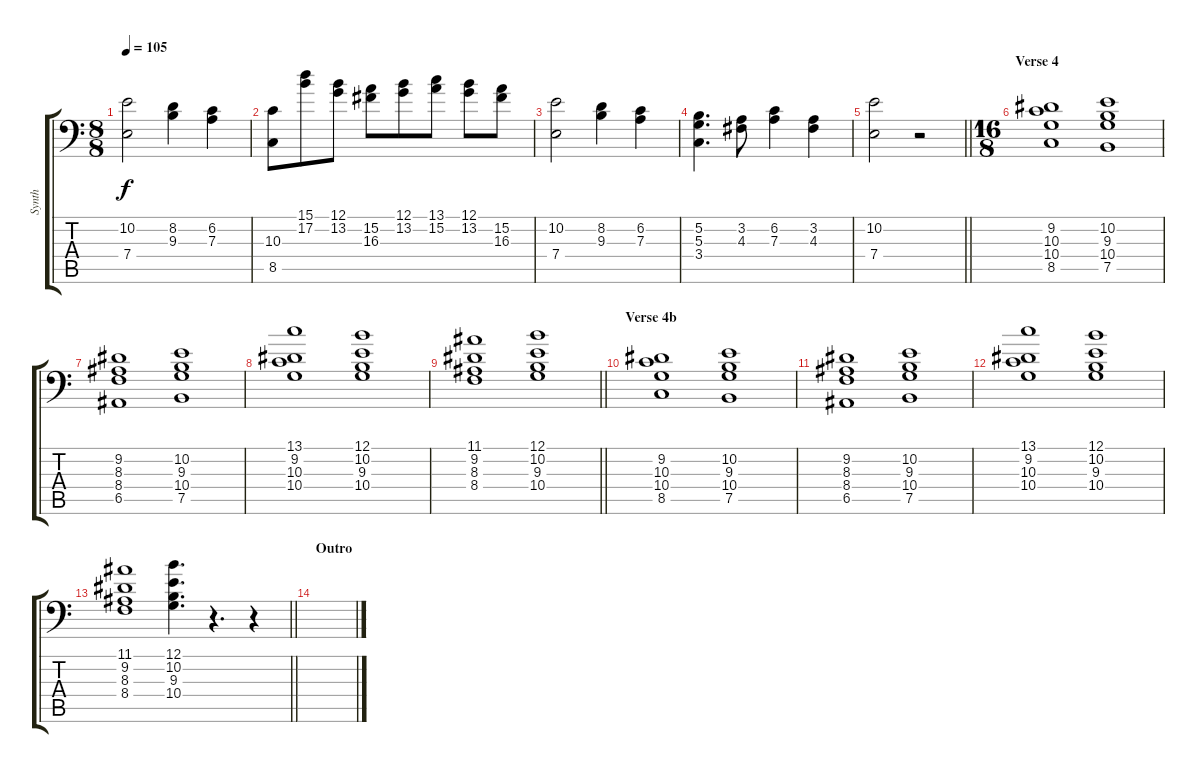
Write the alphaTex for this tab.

\track ("Synth" "Synth") {instrument stringensemble1}
\staff {score tabs}
\tuning (B3 Gb3 D3 A2 E2 A1) {hide}
\ts (8 8)
\tempo 105
\clef f4
\ks c
(10.2 7.4).2{dy f} (8.2 9.3).4 (6.2 7.3).4 |
(10.3 8.5).8 (15.1 17.2).8 (12.1 13.2).8 (15.2 16.3).8 (12.1 13.2).8 (13.1 15.2).8 (12.1 13.2).8 (15.2 16.3).8 |
(10.2 7.4).2 (8.2 9.3).4 (6.2 7.3).4 |
(5.2 5.3 3.4).4{d} (3.2 4.3).8 (6.2 7.3).4 (3.2 4.3).4 |
\barLineRight lightlight
(10.2 7.4).2 r.2 |
\ts (16 8)
\section ("" "Verse 4")
(9.2 10.3 10.4 8.5).1 (10.2 9.3 10.4 7.5).1 |
(9.2 8.3 8.4 6.5).1 (10.2 9.3 10.4 7.5).1 |
(13.1 9.2 10.3 10.4).1 (12.1 10.2 9.3 10.4).1 |
\barLineRight lightlight
(11.1 9.2 8.3 8.4).1 (12.1 10.2 9.3 10.4).1 |
\section ("" "Verse 4b")
(9.2 10.3 10.4 8.5).1 (10.2 9.3 10.4 7.5).1 |
(9.2 8.3 8.4 6.5).1 (10.2 9.3 10.4 7.5).1 |
(13.1 9.2 10.3 10.4).1 (12.1 10.2 9.3 10.4).1 |
\barLineRight lightlight
(11.1 9.2 8.3 8.4).1 (12.1 10.2 9.3 10.4).4{d} r.4{d} r.4 |
\section ("" "Outro")
